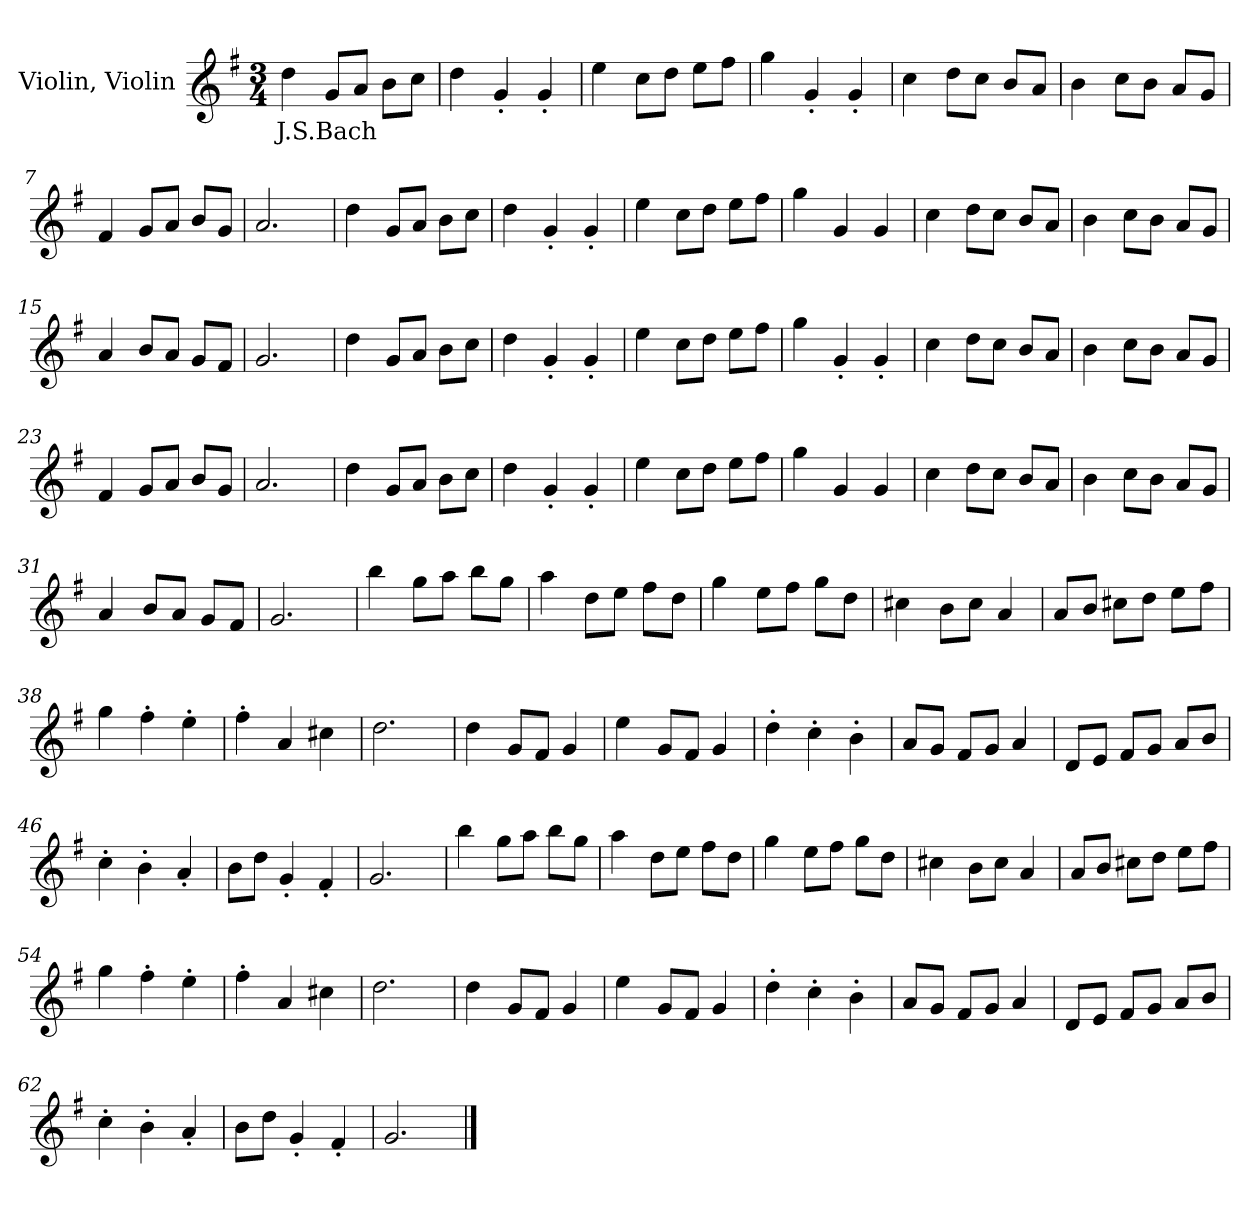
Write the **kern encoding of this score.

**kern	**text
*part1	*part1
*staff1	*staff1
*I"Violin, Violin	*
*I'Vln.	*
*clefG2	*
*k[f#]	*
*M3/4	*
*MM100	*
=1	=1
!	!LO:LY:b
4dd\	J.S.Bach
8g/L	.
8a/J	.
8b\L	.
8cc\J	.
=2	=2
4dd\	.
4g'/	.
4g'/	.
=3	=3
4ee\	.
8cc\L	.
8dd\J	.
8ee\L	.
8ff#\J	.
=4	=4
4gg\	.
4g'/	.
4g'/	.
=5	=5
4cc\	.
8dd\L	.
8cc\J	.
8b/L	.
8a/J	.
=6	=6
4b\	.
8cc\L	.
8b\J	.
8a/L	.
8g/J	.
=7	=7
4f#/	.
8g/L	.
8a/J	.
8b/L	.
8g/J	.
=8	=8
2.a/	.
!!LO:LB:g=z
=9	=9
4dd\	.
8g/L	.
8a/J	.
8b\L	.
8cc\J	.
=10	=10
4dd\	.
4g'/	.
4g'/	.
=11	=11
4ee\	.
8cc\L	.
8dd\J	.
8ee\L	.
8ff#\J	.
=12	=12
4gg\	.
4g/	.
4g/	.
=13	=13
4cc\	.
8dd\L	.
8cc\J	.
8b/L	.
8a/J	.
=14	=14
4b\	.
8cc\L	.
8b\J	.
8a/L	.
8g/J	.
=15	=15
4a/	.
8b/L	.
8a/J	.
8g/L	.
8f#/J	.
=16	=16
2.g/	.
=17	=17
4dd\	.
8g/L	.
8a/J	.
8b\L	.
8cc\J	.
!!LO:LB:g=z
=18	=18
4dd\	.
4g'/	.
4g'/	.
=19	=19
4ee\	.
8cc\L	.
8dd\J	.
8ee\L	.
8ff#\J	.
=20	=20
4gg\	.
4g'/	.
4g'/	.
=21	=21
4cc\	.
8dd\L	.
8cc\J	.
8b/L	.
8a/J	.
=22	=22
4b\	.
8cc\L	.
8b\J	.
8a/L	.
8g/J	.
=23	=23
4f#/	.
8g/L	.
8a/J	.
8b/L	.
8g/J	.
=24	=24
2.a/	.
=25	=25
4dd\	.
8g/L	.
8a/J	.
8b\L	.
8cc\J	.
=26	=26
4dd\	.
4g'/	.
4g'/	.
!!LO:LB:g=z
=27	=27
4ee\	.
8cc\L	.
8dd\J	.
8ee\L	.
8ff#\J	.
=28	=28
4gg\	.
4g/	.
4g/	.
=29	=29
4cc\	.
8dd\L	.
8cc\J	.
8b/L	.
8a/J	.
=30	=30
4b\	.
8cc\L	.
8b\J	.
8a/L	.
8g/J	.
=31	=31
4a/	.
8b/L	.
8a/J	.
8g/L	.
8f#/J	.
=32	=32
2.g/	.
=33	=33
4bb\	.
8gg\L	.
8aa\J	.
8bb\L	.
8gg\J	.
=34	=34
4aa\	.
8dd\L	.
8ee\J	.
8ff#\L	.
8dd\J	.
!!LO:LB:g=z
=35	=35
4gg\	.
8ee\L	.
8ff#\J	.
8gg\L	.
8dd\J	.
=36	=36
4cc#X\	.
8b\L	.
8cc#\J	.
4a/	.
=37	=37
8a/L	.
8b/J	.
8cc#X\L	.
8dd\J	.
8ee\L	.
8ff#\J	.
=38	=38
4gg\	.
4ff#'\	.
4ee'\	.
=39	=39
4ff#'\	.
4a/	.
4cc#X\	.
=40	=40
2.dd\	.
=41	=41
4dd\	.
8g/L	.
8f#/J	.
4g/	.
=42	=42
4ee\	.
8g/L	.
8f#/J	.
4g/	.
=43	=43
4dd'\	.
4cc'\	.
4b'\	.
!!LO:LB:g=z
=44	=44
8a/L	.
8g/J	.
8f#/L	.
8g/J	.
4a/	.
=45	=45
8d/L	.
8e/J	.
8f#/L	.
8g/J	.
8a/L	.
8b/J	.
=46	=46
4cc'\	.
4b'\	.
4a'/	.
=47	=47
8b\L	.
8dd\J	.
4g'/	.
4f#'/	.
=48	=48
2.g/	.
=49	=49
4bb\	.
8gg\L	.
8aa\J	.
8bb\L	.
8gg\J	.
=50	=50
4aa\	.
8dd\L	.
8ee\J	.
8ff#\L	.
8dd\J	.
=51	=51
4gg\	.
8ee\L	.
8ff#\J	.
8gg\L	.
8dd\J	.
!!LO:LB:g=z
=52	=52
4cc#X\	.
8b\L	.
8cc#\J	.
4a/	.
=53	=53
8a/L	.
8b/J	.
8cc#X\L	.
8dd\J	.
8ee\L	.
8ff#\J	.
=54	=54
4gg\	.
4ff#'\	.
4ee'\	.
=55	=55
4ff#'\	.
4a/	.
4cc#X\	.
=56	=56
2.dd\	.
=57	=57
4dd\	.
8g/L	.
8f#/J	.
4g/	.
=58	=58
4ee\	.
8g/L	.
8f#/J	.
4g/	.
=59	=59
4dd'\	.
4cc'\	.
4b'\	.
=60	=60
8a/L	.
8g/J	.
8f#/L	.
8g/J	.
4a/	.
!!LO:LB:g=z
=61	=61
8d/L	.
8e/J	.
8f#/L	.
8g/J	.
8a/L	.
8b/J	.
=62	=62
4cc'\	.
4b'\	.
4a'/	.
=63	=63
8b\L	.
8dd\J	.
4g'/	.
4f#'/	.
=64	=64
2.g/	.
==	==
*-	*-
